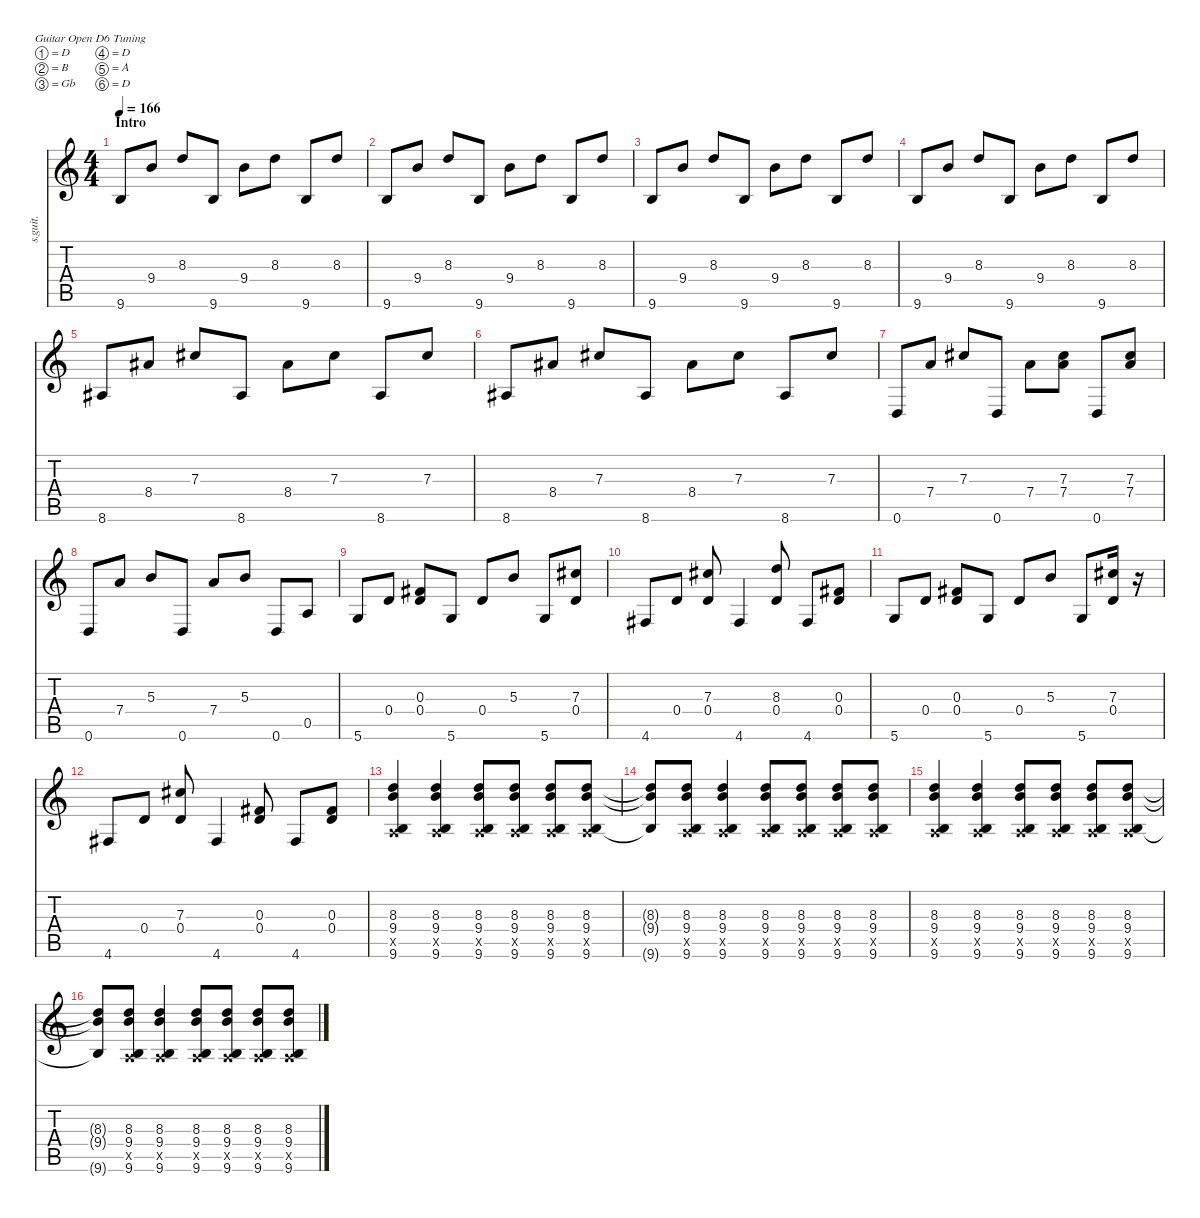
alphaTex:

\defaultSystemsLayout 4
\hideDynamics
\bracketExtendMode nobrackets
\track ("Thom Yorke " "s.guit.") {instrument acousticguitarsteel}
\staff {score tabs}
\tuning (D4 B3 Gb3 D3 A2 D2)
\ts (4 4)
\beaming (8 2 2 2 2)
\section ("" "Intro")
\tempo 166
\clef g2
\ks c
9.6.8{lyrics (0 "") lyrics (1 "") lyrics (2 "") lyrics (3 "") lyrics (4 "") dy f instrument acousticguitarsteel} 9.4.8{lyrics (0 "") lyrics (1 "") lyrics (2 "") lyrics (3 "") lyrics (4 "")} 8.3.8{lyrics (0 "") lyrics (1 "") lyrics (2 "") lyrics (3 "") lyrics (4 "")} 9.6.8{lyrics (0 "") lyrics (1 "") lyrics (2 "") lyrics (3 "") lyrics (4 "")} 9.4.8{lyrics (0 "") lyrics (1 "") lyrics (2 "") lyrics (3 "") lyrics (4 "")} 8.3.8{lyrics (0 "") lyrics (1 "") lyrics (2 "") lyrics (3 "") lyrics (4 "")} 9.6.8{lyrics (0 "") lyrics (1 "") lyrics (2 "") lyrics (3 "") lyrics (4 "")} 8.3.8{lyrics (0 "") lyrics (1 "") lyrics (2 "") lyrics (3 "") lyrics (4 "")} |
9.6.8{lyrics (0 "") lyrics (1 "") lyrics (2 "") lyrics (3 "") lyrics (4 "")} 9.4.8{lyrics (0 "") lyrics (1 "") lyrics (2 "") lyrics (3 "") lyrics (4 "")} 8.3.8{lyrics (0 "") lyrics (1 "") lyrics (2 "") lyrics (3 "") lyrics (4 "")} 9.6.8{lyrics (0 "") lyrics (1 "") lyrics (2 "") lyrics (3 "") lyrics (4 "")} 9.4.8{lyrics (0 "") lyrics (1 "") lyrics (2 "") lyrics (3 "") lyrics (4 "")} 8.3.8{lyrics (0 "") lyrics (1 "") lyrics (2 "") lyrics (3 "") lyrics (4 "")} 9.6.8{lyrics (0 "") lyrics (1 "") lyrics (2 "") lyrics (3 "") lyrics (4 "")} 8.3.8{lyrics (0 "") lyrics (1 "") lyrics (2 "") lyrics (3 "") lyrics (4 "")} |
9.6.8{lyrics (0 "") lyrics (1 "") lyrics (2 "") lyrics (3 "") lyrics (4 "")} 9.4.8{lyrics (0 "") lyrics (1 "") lyrics (2 "") lyrics (3 "") lyrics (4 "")} 8.3.8{lyrics (0 "") lyrics (1 "") lyrics (2 "") lyrics (3 "") lyrics (4 "")} 9.6.8{lyrics (0 "") lyrics (1 "") lyrics (2 "") lyrics (3 "") lyrics (4 "")} 9.4.8{lyrics (0 "") lyrics (1 "") lyrics (2 "") lyrics (3 "") lyrics (4 "")} 8.3.8{lyrics (0 "") lyrics (1 "") lyrics (2 "") lyrics (3 "") lyrics (4 "")} 9.6.8{lyrics (0 "") lyrics (1 "") lyrics (2 "") lyrics (3 "") lyrics (4 "")} 8.3.8{lyrics (0 "") lyrics (1 "") lyrics (2 "") lyrics (3 "") lyrics (4 "")} |
9.6.8{lyrics (0 "") lyrics (1 "") lyrics (2 "") lyrics (3 "") lyrics (4 "")} 9.4.8{lyrics (0 "") lyrics (1 "") lyrics (2 "") lyrics (3 "") lyrics (4 "")} 8.3.8{lyrics (0 "") lyrics (1 "") lyrics (2 "") lyrics (3 "") lyrics (4 "")} 9.6.8{lyrics (0 "") lyrics (1 "") lyrics (2 "") lyrics (3 "") lyrics (4 "")} 9.4.8{lyrics (0 "") lyrics (1 "") lyrics (2 "") lyrics (3 "") lyrics (4 "")} 8.3.8{lyrics (0 "") lyrics (1 "") lyrics (2 "") lyrics (3 "") lyrics (4 "")} 9.6.8{lyrics (0 "") lyrics (1 "") lyrics (2 "") lyrics (3 "") lyrics (4 "")} 8.3.8{lyrics (0 "") lyrics (1 "") lyrics (2 "") lyrics (3 "") lyrics (4 "")} |
8.6{acc #}.8{lyrics (0 "") lyrics (1 "") lyrics (2 "") lyrics (3 "") lyrics (4 "")} 8.4{acc #}.8{lyrics (0 "") lyrics (1 "") lyrics (2 "") lyrics (3 "") lyrics (4 "")} 7.3{acc #}.8{lyrics (0 "") lyrics (1 "") lyrics (2 "") lyrics (3 "") lyrics (4 "")} 8.6{acc #}.8{lyrics (0 "") lyrics (1 "") lyrics (2 "") lyrics (3 "") lyrics (4 "")} 8.4{acc #}.8{lyrics (0 "") lyrics (1 "") lyrics (2 "") lyrics (3 "") lyrics (4 "")} 7.3{acc #}.8{lyrics (0 "") lyrics (1 "") lyrics (2 "") lyrics (3 "") lyrics (4 "")} 8.6{acc #}.8{lyrics (0 "") lyrics (1 "") lyrics (2 "") lyrics (3 "") lyrics (4 "")} 7.3{acc #}.8{lyrics (0 "") lyrics (1 "") lyrics (2 "") lyrics (3 "") lyrics (4 "")} |
8.6{acc #}.8{lyrics (0 "") lyrics (1 "") lyrics (2 "") lyrics (3 "") lyrics (4 "")} 8.4{acc #}.8{lyrics (0 "") lyrics (1 "") lyrics (2 "") lyrics (3 "") lyrics (4 "")} 7.3{acc #}.8{lyrics (0 "") lyrics (1 "") lyrics (2 "") lyrics (3 "") lyrics (4 "")} 8.6{acc #}.8{lyrics (0 "") lyrics (1 "") lyrics (2 "") lyrics (3 "") lyrics (4 "")} 8.4{acc #}.8{lyrics (0 "") lyrics (1 "") lyrics (2 "") lyrics (3 "") lyrics (4 "")} 7.3{acc #}.8{lyrics (0 "") lyrics (1 "") lyrics (2 "") lyrics (3 "") lyrics (4 "")} 8.6{acc #}.8{lyrics (0 "") lyrics (1 "") lyrics (2 "") lyrics (3 "") lyrics (4 "")} 7.3{acc #}.8{lyrics (0 "") lyrics (1 "") lyrics (2 "") lyrics (3 "") lyrics (4 "")} |
0.6.8{lyrics (0 "") lyrics (1 "") lyrics (2 "") lyrics (3 "") lyrics (4 "")} 7.4.8{lyrics (0 "") lyrics (1 "") lyrics (2 "") lyrics (3 "") lyrics (4 "")} 7.3{acc #}.8{lyrics (0 "") lyrics (1 "") lyrics (2 "") lyrics (3 "") lyrics (4 "")} 0.6.8{lyrics (0 "") lyrics (1 "") lyrics (2 "") lyrics (3 "") lyrics (4 "")} 7.4.8{lyrics (0 "") lyrics (1 "") lyrics (2 "") lyrics (3 "") lyrics (4 "")} (7.3{acc #} 7.4).8{lyrics (0 "") lyrics (1 "") lyrics (2 "") lyrics (3 "") lyrics (4 "")} 0.6.8{lyrics (0 "") lyrics (1 "") lyrics (2 "") lyrics (3 "") lyrics (4 "")} (7.3{acc #} 7.4).8{lyrics (0 "") lyrics (1 "") lyrics (2 "") lyrics (3 "") lyrics (4 "")} |
0.6.8{lyrics (0 "") lyrics (1 "") lyrics (2 "") lyrics (3 "") lyrics (4 "")} 7.4.8{lyrics (0 "") lyrics (1 "") lyrics (2 "") lyrics (3 "") lyrics (4 "")} 5.3.8{lyrics (0 "") lyrics (1 "") lyrics (2 "") lyrics (3 "") lyrics (4 "")} 0.6.8{lyrics (0 "") lyrics (1 "") lyrics (2 "") lyrics (3 "") lyrics (4 "")} 7.4.8{lyrics (0 "") lyrics (1 "") lyrics (2 "") lyrics (3 "") lyrics (4 "")} 5.3.8{lyrics (0 "") lyrics (1 "") lyrics (2 "") lyrics (3 "") lyrics (4 "")} 0.6.8{lyrics (0 "") lyrics (1 "") lyrics (2 "") lyrics (3 "") lyrics (4 "")} 0.5.8{lyrics (0 "") lyrics (1 "") lyrics (2 "") lyrics (3 "") lyrics (4 "")} |
5.6.8{lyrics (0 "") lyrics (1 "") lyrics (2 "") lyrics (3 "") lyrics (4 "")} 0.4.8{lyrics (0 "") lyrics (1 "") lyrics (2 "") lyrics (3 "") lyrics (4 "")} (0.3{acc #} 0.4).8{lyrics (0 "") lyrics (1 "") lyrics (2 "") lyrics (3 "") lyrics (4 "")} 5.6.8{lyrics (0 "") lyrics (1 "") lyrics (2 "") lyrics (3 "") lyrics (4 "")} 0.4.8{lyrics (0 "") lyrics (1 "") lyrics (2 "") lyrics (3 "") lyrics (4 "")} 5.3.8{lyrics (0 "") lyrics (1 "") lyrics (2 "") lyrics (3 "") lyrics (4 "")} 5.6.8{lyrics (0 "") lyrics (1 "") lyrics (2 "") lyrics (3 "") lyrics (4 "")} (7.3{acc #} 0.4).8{lyrics (0 "") lyrics (1 "") lyrics (2 "") lyrics (3 "") lyrics (4 "")} |
4.6{acc #}.8{lyrics (0 "") lyrics (1 "") lyrics (2 "") lyrics (3 "") lyrics (4 "")} 0.4.8{lyrics (0 "") lyrics (1 "") lyrics (2 "") lyrics (3 "") lyrics (4 "")} (7.3{acc #} 0.4).8{lyrics (0 "") lyrics (1 "") lyrics (2 "") lyrics (3 "") lyrics (4 "")} 4.6{acc #}.4{lyrics (0 "") lyrics (1 "") lyrics (2 "") lyrics (3 "") lyrics (4 "")} (8.3 0.4).8{lyrics (0 "") lyrics (1 "") lyrics (2 "") lyrics (3 "") lyrics (4 "")} 4.6{acc #}.8{lyrics (0 "") lyrics (1 "") lyrics (2 "") lyrics (3 "") lyrics (4 "")} (0.3{acc #} 0.4).8{lyrics (0 "") lyrics (1 "") lyrics (2 "") lyrics (3 "") lyrics (4 "")} |
5.6.8{lyrics (0 "") lyrics (1 "") lyrics (2 "") lyrics (3 "") lyrics (4 "")} 0.4.8{lyrics (0 "") lyrics (1 "") lyrics (2 "") lyrics (3 "") lyrics (4 "")} (0.3{acc #} 0.4).8{lyrics (0 "") lyrics (1 "") lyrics (2 "") lyrics (3 "") lyrics (4 "")} 5.6.8{lyrics (0 "") lyrics (1 "") lyrics (2 "") lyrics (3 "") lyrics (4 "")} 0.4.8{lyrics (0 "") lyrics (1 "") lyrics (2 "") lyrics (3 "") lyrics (4 "")} 5.3.8{lyrics (0 "") lyrics (1 "") lyrics (2 "") lyrics (3 "") lyrics (4 "")} 5.6.8{lyrics (0 "") lyrics (1 "") lyrics (2 "") lyrics (3 "") lyrics (4 "")} (7.3{acc #} 0.4).16{lyrics (0 "") lyrics (1 "") lyrics (2 "") lyrics (3 "") lyrics (4 "")} r.16 |
4.6{acc #}.8{lyrics (0 "") lyrics (1 "") lyrics (2 "") lyrics (3 "") lyrics (4 "")} 0.4.8{lyrics (0 "") lyrics (1 "") lyrics (2 "") lyrics (3 "") lyrics (4 "")} (7.3{acc #} 0.4).8{lyrics (0 "") lyrics (1 "") lyrics (2 "") lyrics (3 "") lyrics (4 "")} 4.6{acc #}.4{lyrics (0 "") lyrics (1 "") lyrics (2 "") lyrics (3 "") lyrics (4 "")} (0.3{acc #} 0.4).8{lyrics (0 "") lyrics (1 "") lyrics (2 "") lyrics (3 "") lyrics (4 "")} 4.6{acc #}.8{lyrics (0 "") lyrics (1 "") lyrics (2 "") lyrics (3 "") lyrics (4 "")} (0.3{acc #} 0.4).8{lyrics (0 "") lyrics (1 "") lyrics (2 "") lyrics (3 "") lyrics (4 "")} |
(8.3 9.4 0.5{x} 9.6).4{lyrics (0 "") lyrics (1 "") lyrics (2 "") lyrics (3 "") lyrics (4 "")} (8.3 9.4 0.5{x} 9.6).4{lyrics (0 "") lyrics (1 "") lyrics (2 "") lyrics (3 "") lyrics (4 "")} (8.3 9.4 0.5{x} 9.6).8{lyrics (0 "") lyrics (1 "") lyrics (2 "") lyrics (3 "") lyrics (4 "")} (8.3 9.4 0.5{x} 9.6).8{lyrics (0 "") lyrics (1 "") lyrics (2 "") lyrics (3 "") lyrics (4 "")} (8.3 9.4 0.5{x} 9.6).8{lyrics (0 "") lyrics (1 "") lyrics (2 "") lyrics (3 "") lyrics (4 "")} (8.3 9.4 0.5{x} 9.6).8{lyrics (0 "") lyrics (1 "") lyrics (2 "") lyrics (3 "") lyrics (4 "")} |
(8.3{t} 9.4{t} 9.6{t}).8{lyrics (0 "") lyrics (1 "") lyrics (2 "") lyrics (3 "") lyrics (4 "")} (8.3 9.4 0.5{x} 9.6).8{lyrics (0 "") lyrics (1 "") lyrics (2 "") lyrics (3 "") lyrics (4 "")} (8.3 9.4 0.5{x} 9.6).4{lyrics (0 "") lyrics (1 "") lyrics (2 "") lyrics (3 "") lyrics (4 "")} (8.3 9.4 0.5{x} 9.6).8{lyrics (0 "") lyrics (1 "") lyrics (2 "") lyrics (3 "") lyrics (4 "")} (8.3 9.4 0.5{x} 9.6).8{lyrics (0 "") lyrics (1 "") lyrics (2 "") lyrics (3 "") lyrics (4 "")} (8.3 9.4 0.5{x} 9.6).8{lyrics (0 "") lyrics (1 "") lyrics (2 "") lyrics (3 "") lyrics (4 "")} (8.3 9.4 0.5{x} 9.6).8{lyrics (0 "") lyrics (1 "") lyrics (2 "") lyrics (3 "") lyrics (4 "")} |
(8.3 9.4 0.5{x} 9.6).4{lyrics (0 "") lyrics (1 "") lyrics (2 "") lyrics (3 "") lyrics (4 "")} (8.3 9.4 0.5{x} 9.6).4{lyrics (0 "") lyrics (1 "") lyrics (2 "") lyrics (3 "") lyrics (4 "")} (8.3 9.4 0.5{x} 9.6).8{lyrics (0 "") lyrics (1 "") lyrics (2 "") lyrics (3 "") lyrics (4 "")} (8.3 9.4 0.5{x} 9.6).8{lyrics (0 "") lyrics (1 "") lyrics (2 "") lyrics (3 "") lyrics (4 "")} (8.3 9.4 0.5{x} 9.6).8{lyrics (0 "") lyrics (1 "") lyrics (2 "") lyrics (3 "") lyrics (4 "")} (8.3 9.4 0.5{x} 9.6).8{lyrics (0 "") lyrics (1 "") lyrics (2 "") lyrics (3 "") lyrics (4 "")} |
(8.3{t} 9.4{t} 9.6{t}).8{lyrics (0 "") lyrics (1 "") lyrics (2 "") lyrics (3 "") lyrics (4 "")} (8.3 9.4 0.5{x} 9.6).8{lyrics (0 "") lyrics (1 "") lyrics (2 "") lyrics (3 "") lyrics (4 "")} (8.3 9.4 0.5{x} 9.6).4{lyrics (0 "") lyrics (1 "") lyrics (2 "") lyrics (3 "") lyrics (4 "")} (8.3 9.4 0.5{x} 9.6).8{lyrics (0 "") lyrics (1 "") lyrics (2 "") lyrics (3 "") lyrics (4 "")} (8.3 9.4 0.5{x} 9.6).8{lyrics (0 "") lyrics (1 "") lyrics (2 "") lyrics (3 "") lyrics (4 "")} (8.3 9.4 0.5{x} 9.6).8{lyrics (0 "") lyrics (1 "") lyrics (2 "") lyrics (3 "") lyrics (4 "")} (8.3 9.4 0.5{x} 9.6).8{lyrics (0 "") lyrics (1 "") lyrics (2 "") lyrics (3 "") lyrics (4 "")}
